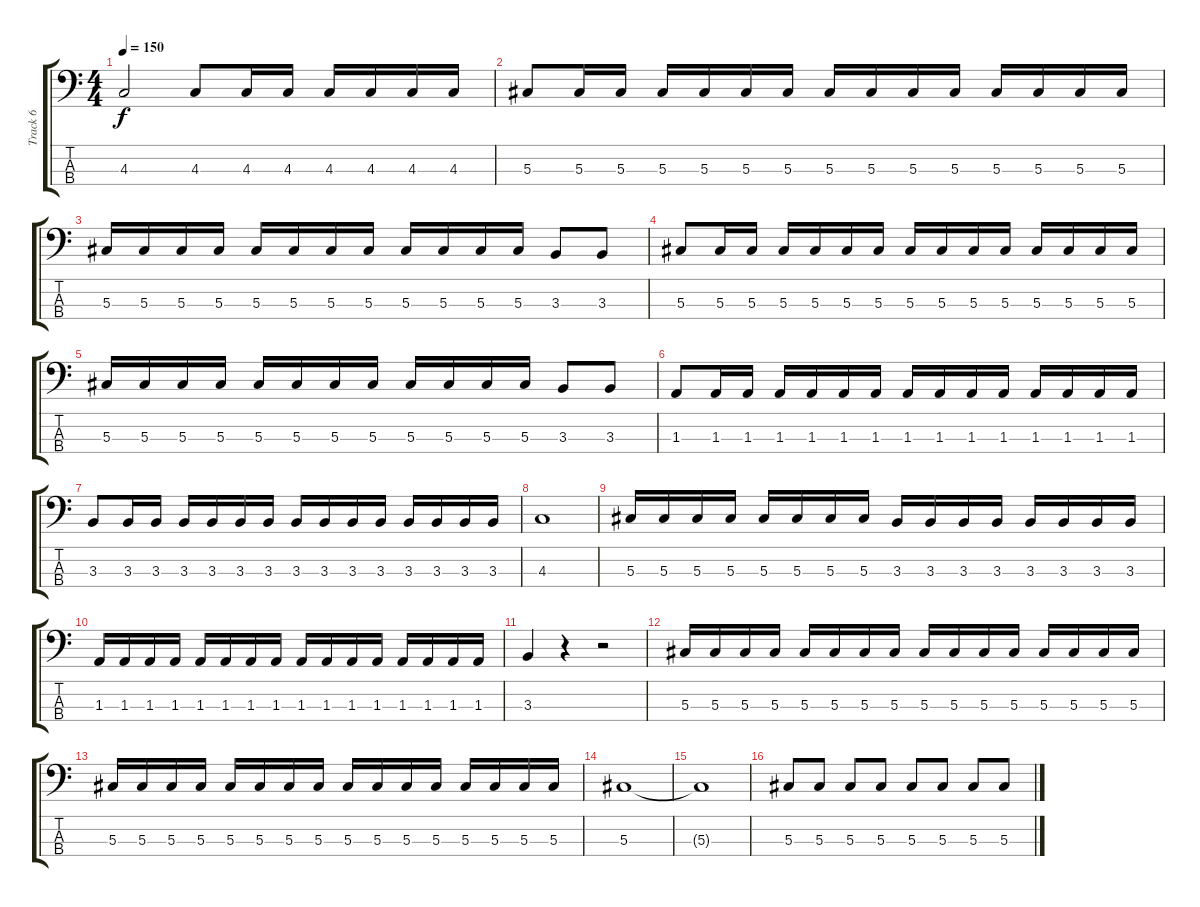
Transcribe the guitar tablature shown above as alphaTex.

\track ("Track 6" "Track 6") {instrument electricbassfinger}
\staff {score tabs}
\tuning (Gb2 Db2 Ab1 Eb1) {hide}
\ts (4 4)
\tempo 150
\clef f4
\ks c
4.3.2{dy f} 4.3.8 4.3.16 4.3.16 4.3.16 4.3.16 4.3.16 4.3.16 |
5.3.8 5.3.16 5.3.16 5.3.16 5.3.16 5.3.16 5.3.16 5.3.16 5.3.16 5.3.16 5.3.16 5.3.16 5.3.16 5.3.16 5.3.16 |
5.3.16 5.3.16 5.3.16 5.3.16 5.3.16 5.3.16 5.3.16 5.3.16 5.3.16 5.3.16 5.3.16 5.3.16 3.3.8 3.3.8 |
5.3.8 5.3.16 5.3.16 5.3.16 5.3.16 5.3.16 5.3.16 5.3.16 5.3.16 5.3.16 5.3.16 5.3.16 5.3.16 5.3.16 5.3.16 |
5.3.16 5.3.16 5.3.16 5.3.16 5.3.16 5.3.16 5.3.16 5.3.16 5.3.16 5.3.16 5.3.16 5.3.16 3.3.8 3.3.8 |
1.3.8 1.3.16 1.3.16 1.3.16 1.3.16 1.3.16 1.3.16 1.3.16 1.3.16 1.3.16 1.3.16 1.3.16 1.3.16 1.3.16 1.3.16 |
3.3.8 3.3.16 3.3.16 3.3.16 3.3.16 3.3.16 3.3.16 3.3.16 3.3.16 3.3.16 3.3.16 3.3.16 3.3.16 3.3.16 3.3.16 |
4.3.1 |
5.3.16 5.3.16 5.3.16 5.3.16 5.3.16 5.3.16 5.3.16 5.3.16 3.3.16 3.3.16 3.3.16 3.3.16 3.3.16 3.3.16 3.3.16 3.3.16 |
1.3.16 1.3.16 1.3.16 1.3.16 1.3.16 1.3.16 1.3.16 1.3.16 1.3.16 1.3.16 1.3.16 1.3.16 1.3.16 1.3.16 1.3.16 1.3.16 |
3.3.4 r.4 r.2 |
5.3.16 5.3.16 5.3.16 5.3.16 5.3.16 5.3.16 5.3.16 5.3.16 5.3.16 5.3.16 5.3.16 5.3.16 5.3.16 5.3.16 5.3.16 5.3.16 |
5.3.16 5.3.16 5.3.16 5.3.16 5.3.16 5.3.16 5.3.16 5.3.16 5.3.16 5.3.16 5.3.16 5.3.16 5.3.16 5.3.16 5.3.16 5.3.16 |
5.3.1 |
5.3{t}.1 |
5.3.8 5.3.8 5.3.8 5.3.8 5.3.8 5.3.8 5.3.8 5.3.8
